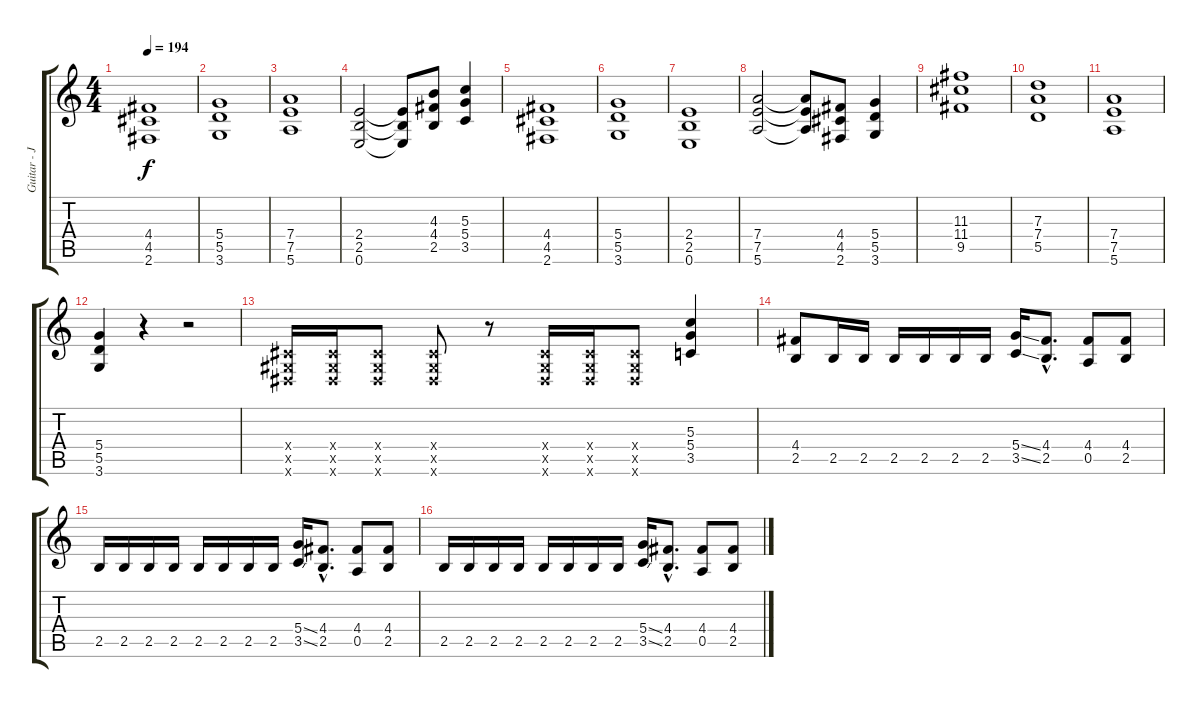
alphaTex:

\track ("Guitar - James" "Guitar - J") {instrument distortionguitar}
\staff {score tabs}
\tuning (E4 B3 G3 D3 A2 E2) {hide}
\ts (4 4)
\tempo 194
\clef g2
\ks c
(4.4 4.5 2.6).1{dy f} |
(5.4 5.5 3.6).1 |
(7.4 7.5 5.6).1 |
(2.4 2.5 0.6).2 (2.4{t} 2.5{t} 0.6{t}).8 (4.3 4.4 2.5).8 (5.3 5.4 3.5).4 |
(4.4 4.5 2.6).1 |
(5.4 5.5 3.6).1 |
(2.4 2.5 0.6).1 |
(7.4 7.5 5.6).2 (7.4{t} 7.5{t} 5.6{t}).8 (4.4 4.5 2.6).8 (5.4 5.5 3.6).4 |
(11.3 11.4 9.5).1 |
(7.3 7.4 5.5).1 |
(7.4 7.5 5.6).1 |
(5.4 5.5 3.6).4 r.4 r.2 |
(-1.4{x} -1.5{x} -1.6{x}).16 (-1.4{x} -1.5{x} -1.6{x}).16 (-1.4{x} -1.5{x} -1.6{x}).8 (-1.4{x} -1.5{x} -1.6{x}).8 r.8 (-1.4{x} -1.5{x} -1.6{x}).16 (-1.4{x} -1.5{x} -1.6{x}).16 (-1.4{x} -1.5{x} -1.6{x}).8 (5.3 5.4 3.5).4 |
(4.4 2.5).8 2.5.16 2.5.16 2.5.16 2.5.16 2.5.16 2.5.16 (5.4{ss} 3.5{ss}).16 (4.4{hac} 2.5{hac}).8{d} (4.4 0.5).8 (4.4 2.5).8 |
2.5.16 2.5.16 2.5.16 2.5.16 2.5.16 2.5.16 2.5.16 2.5.16 (5.4{ss} 3.5{ss}).16 (4.4{hac} 2.5{hac}).8{d} (4.4 0.5).8 (4.4 2.5).8 |
2.5.16 2.5.16 2.5.16 2.5.16 2.5.16 2.5.16 2.5.16 2.5.16 (5.4{ss} 3.5{ss}).16 (4.4{hac} 2.5{hac}).8{d} (4.4 0.5).8 (4.4 2.5).8
